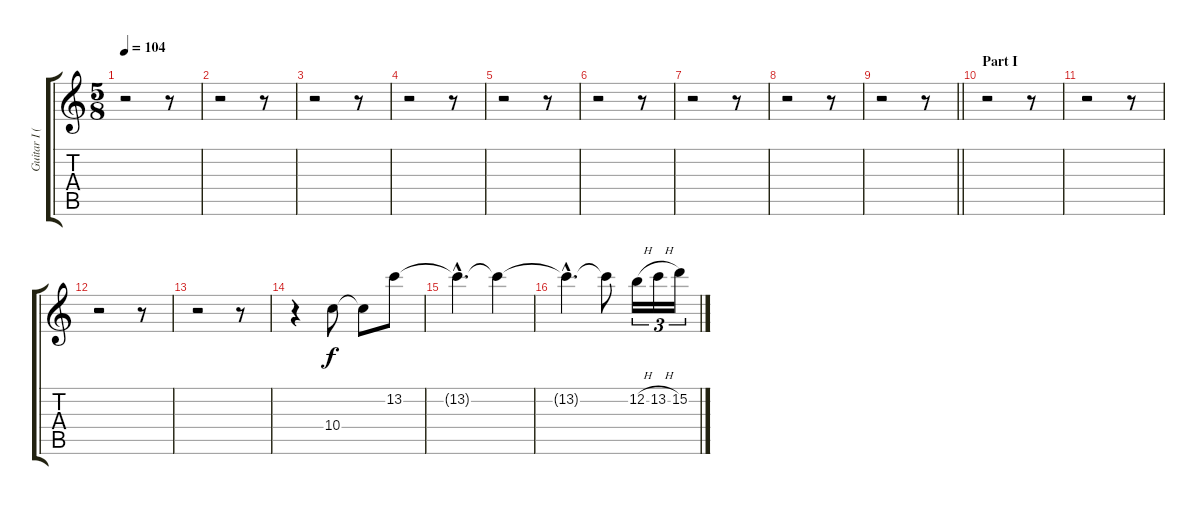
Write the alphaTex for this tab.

\track ("Guitar I (Sugizo)" "Guitar I (") {instrument distortionguitar}
\staff {score tabs}
\tuning (E4 B3 G3 D3 A2 E2) {hide}
\ts (5 8)
\tempo 104
\clef g2
\ks c
r.2{dy f} r.8 |
r.2 r.8 |
r.2 r.8 |
r.2 r.8 |
r.2 r.8 |
r.2 r.8 |
r.2 r.8 |
r.2 r.8 |
\barLineRight lightlight
r.2 r.8 |
\section ("" "Part I")
r.2 r.8 |
r.2 r.8 |
r.2 r.8 |
r.2 r.8 |
r.4 10.4.8 10.4{t}.8 13.2.8 |
13.2{hac t}.4{d} 13.2{t}.4 |
13.2{hac t}.4{d} 13.2{t}.8 12.2{h}.16{tu (3 2)} 13.2{h}.16{tu (3 2)} 15.2.16{tu (3 2)}
